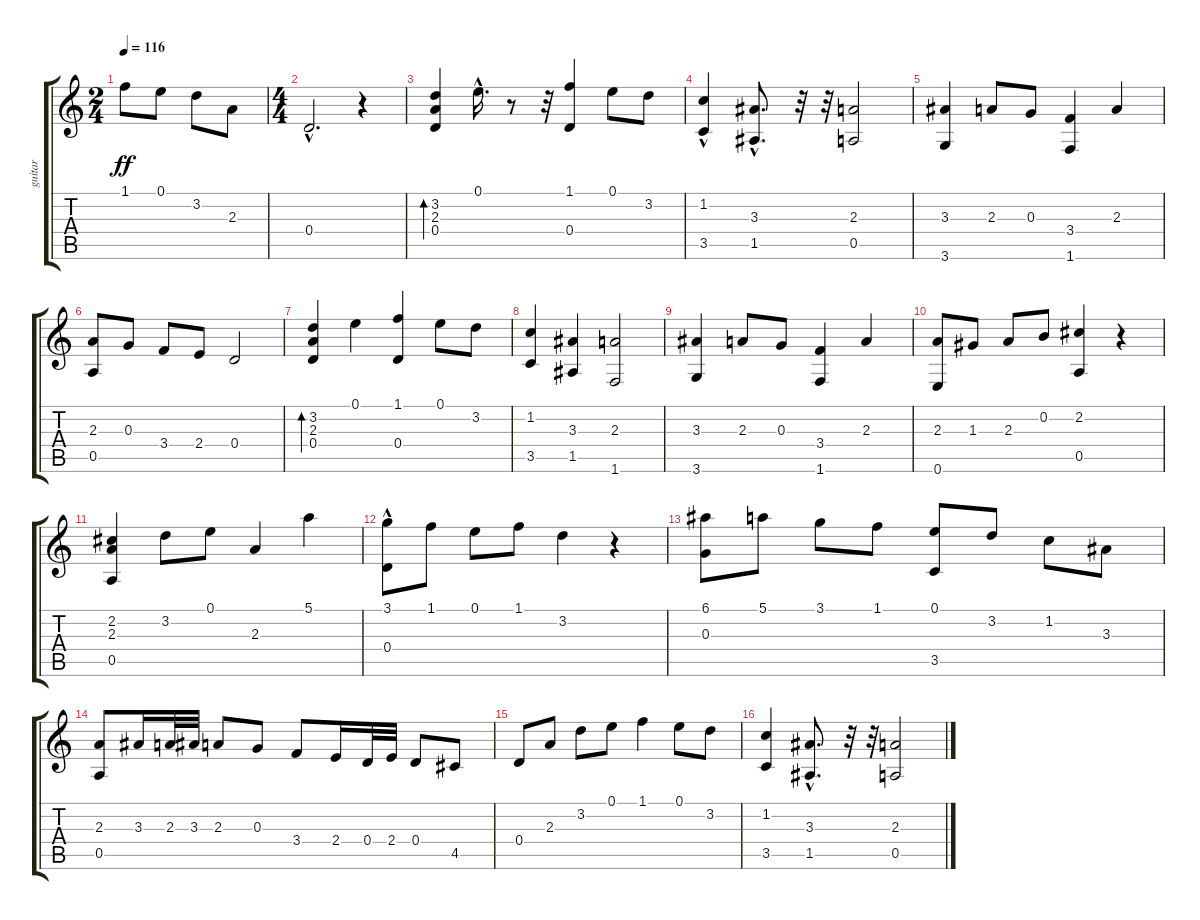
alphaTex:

\track ("guitar" "guitar") {instrument acousticguitarsteel}
\staff {score tabs}
\tuning (E4 B3 G3 D3 A2 E2) {hide}
\ts (2 4)
\tempo 116
\clef g2
\ks c
1.1.8{dy ff} 0.1.8 3.2.8 2.3.8 |
\ts (4 4)
0.4{hac}.2{d} r.4 |
(3.2 2.3 0.4).4{bd 240} 0.1{hac}.16{d} r.8 r.32 (1.1 0.4).4 0.1.8 3.2.8 |
(1.2{hac} 3.5).4 (3.3{hac} 1.5{hac}).8{d} r.32 r.32 (2.3 0.5).2 |
(3.3 3.6).4 2.3.8 0.3.8 (3.4 1.6).4 2.3.4 |
(2.3 0.5).8 0.3.8 3.4.8 2.4.8 0.4.2 |
(3.2 2.3 0.4).4{bd 240} 0.1.4 (1.1 0.4).4 0.1.8 3.2.8 |
(1.2 3.5).4 (3.3 1.5).4 (2.3 1.6).2 |
(3.3 3.6).4 2.3.8 0.3.8 (3.4 1.6).4 2.3.4 |
(2.3 0.6).8 1.3.8 2.3.8 0.2.8 (2.2 0.5).4 r.4 |
(2.2 2.3 0.5).4 3.2.8 0.1.8 2.3.4 5.1.4 |
(3.1 0.4{hac}).8 1.1.8 0.1.8 1.1.8 3.2.4 r.4 |
(6.1 0.3).8 5.1.8 3.1.8 1.1.8 (0.1 3.5).8 3.2.8 1.2.8 3.3.8 |
(2.3 0.5).8 3.3.16 2.3.32 3.3.32 2.3.8 0.3.8 3.4.8 2.4.16 0.4.32 2.4.32 0.4.8 4.5.8 |
0.4.8 2.3.8 3.2.8 0.1.8 1.1.4 0.1.8 3.2.8 |
(1.2 3.5).4 (3.3{hac} 1.5{hac}).8{d} r.32 r.32 (2.3 0.5).2
